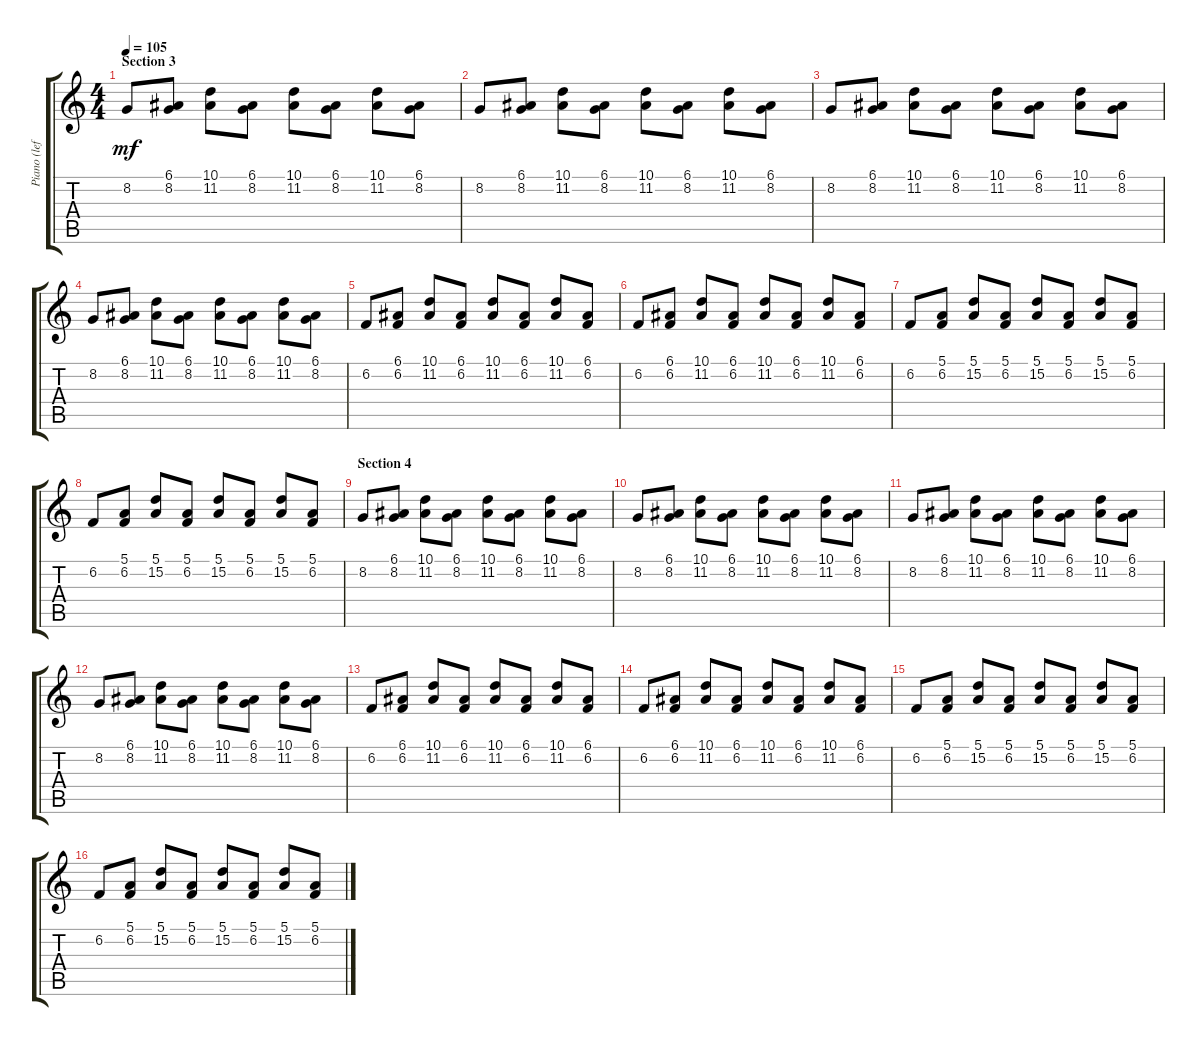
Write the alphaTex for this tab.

\track ("Piano (left)" "Piano (lef") {instrument acousticgrandpiano}
\staff {score tabs}
\tuning (E4 B3 G3 D3 A2 E2) {hide}
\ts (4 4)
\section ("" "Section 3")
\tempo 105
\clef g2
\ks c
8.2.8{dy mf} (6.1 8.2).8 (10.1 11.2).8 (6.1 8.2).8 (10.1 11.2).8 (6.1 8.2).8 (10.1 11.2).8 (6.1 8.2).8 |
8.2.8 (6.1 8.2).8 (10.1 11.2).8 (6.1 8.2).8 (10.1 11.2).8 (6.1 8.2).8 (10.1 11.2).8 (6.1 8.2).8 |
8.2.8 (6.1 8.2).8 (10.1 11.2).8 (6.1 8.2).8 (10.1 11.2).8 (6.1 8.2).8 (10.1 11.2).8 (6.1 8.2).8 |
8.2.8 (6.1 8.2).8 (10.1 11.2).8 (6.1 8.2).8 (10.1 11.2).8 (6.1 8.2).8 (10.1 11.2).8 (6.1 8.2).8 |
6.2.8 (6.1 6.2).8 (10.1 11.2).8 (6.1 6.2).8 (10.1 11.2).8 (6.1 6.2).8 (10.1 11.2).8 (6.1 6.2).8 |
6.2.8 (6.1 6.2).8 (10.1 11.2).8 (6.1 6.2).8 (10.1 11.2).8 (6.1 6.2).8 (10.1 11.2).8 (6.1 6.2).8 |
6.2.8 (5.1 6.2).8 (5.1 15.2).8 (5.1 6.2).8 (5.1 15.2).8 (5.1 6.2).8 (5.1 15.2).8 (5.1 6.2).8 |
6.2.8 (5.1 6.2).8 (5.1 15.2).8 (5.1 6.2).8 (5.1 15.2).8 (5.1 6.2).8 (5.1 15.2).8 (5.1 6.2).8 |
\section ("" "Section 4")
8.2.8 (6.1 8.2).8 (10.1 11.2).8 (6.1 8.2).8 (10.1 11.2).8 (6.1 8.2).8 (10.1 11.2).8 (6.1 8.2).8 |
8.2.8 (6.1 8.2).8 (10.1 11.2).8 (6.1 8.2).8 (10.1 11.2).8 (6.1 8.2).8 (10.1 11.2).8 (6.1 8.2).8 |
8.2.8 (6.1 8.2).8 (10.1 11.2).8 (6.1 8.2).8 (10.1 11.2).8 (6.1 8.2).8 (10.1 11.2).8 (6.1 8.2).8 |
8.2.8 (6.1 8.2).8 (10.1 11.2).8 (6.1 8.2).8 (10.1 11.2).8 (6.1 8.2).8 (10.1 11.2).8 (6.1 8.2).8 |
6.2.8 (6.1 6.2).8 (10.1 11.2).8 (6.1 6.2).8 (10.1 11.2).8 (6.1 6.2).8 (10.1 11.2).8 (6.1 6.2).8 |
6.2.8 (6.1 6.2).8 (10.1 11.2).8 (6.1 6.2).8 (10.1 11.2).8 (6.1 6.2).8 (10.1 11.2).8 (6.1 6.2).8 |
6.2.8 (5.1 6.2).8 (5.1 15.2).8 (5.1 6.2).8 (5.1 15.2).8 (5.1 6.2).8 (5.1 15.2).8 (5.1 6.2).8 |
6.2.8 (5.1 6.2).8 (5.1 15.2).8 (5.1 6.2).8 (5.1 15.2).8 (5.1 6.2).8 (5.1 15.2).8 (5.1 6.2).8
